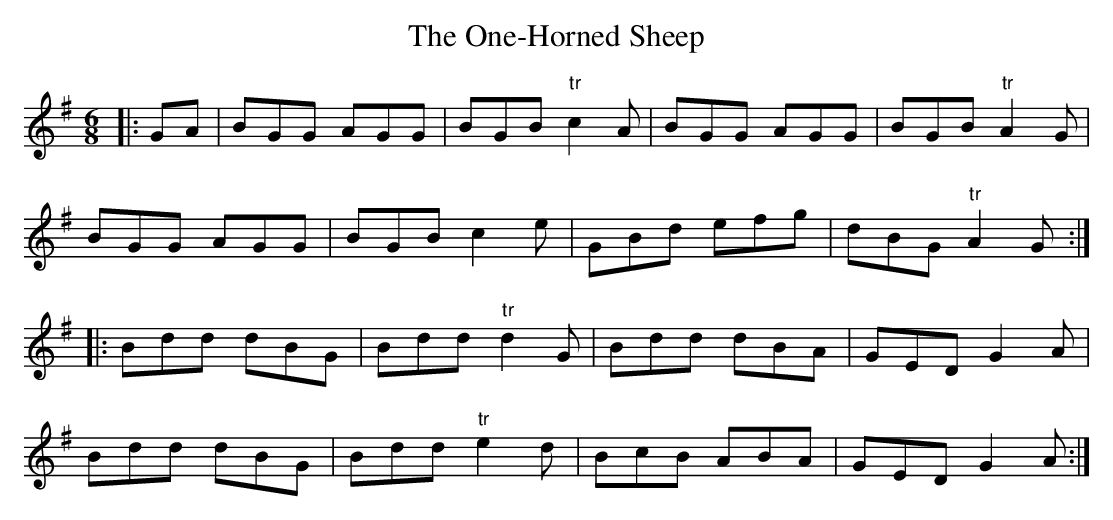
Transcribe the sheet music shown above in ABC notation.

X:1
T: The One-Horned Sheep
M: 6/8
L: 1/8
K: Gmaj
|:GA|BGG AGG|BGB "tr"c2 A|BGG AGG|BGB "tr"A2 G|
BGG AGG|BGB c2 e|GBd efg|dBG "tr"A2 G:|
|:Bdd dBG|Bdd "tr"d2G|Bdd dBA|GED G2 A|
Bdd dBG|Bdd "tr"e2 d|BcB ABA|GED G2 A:|
